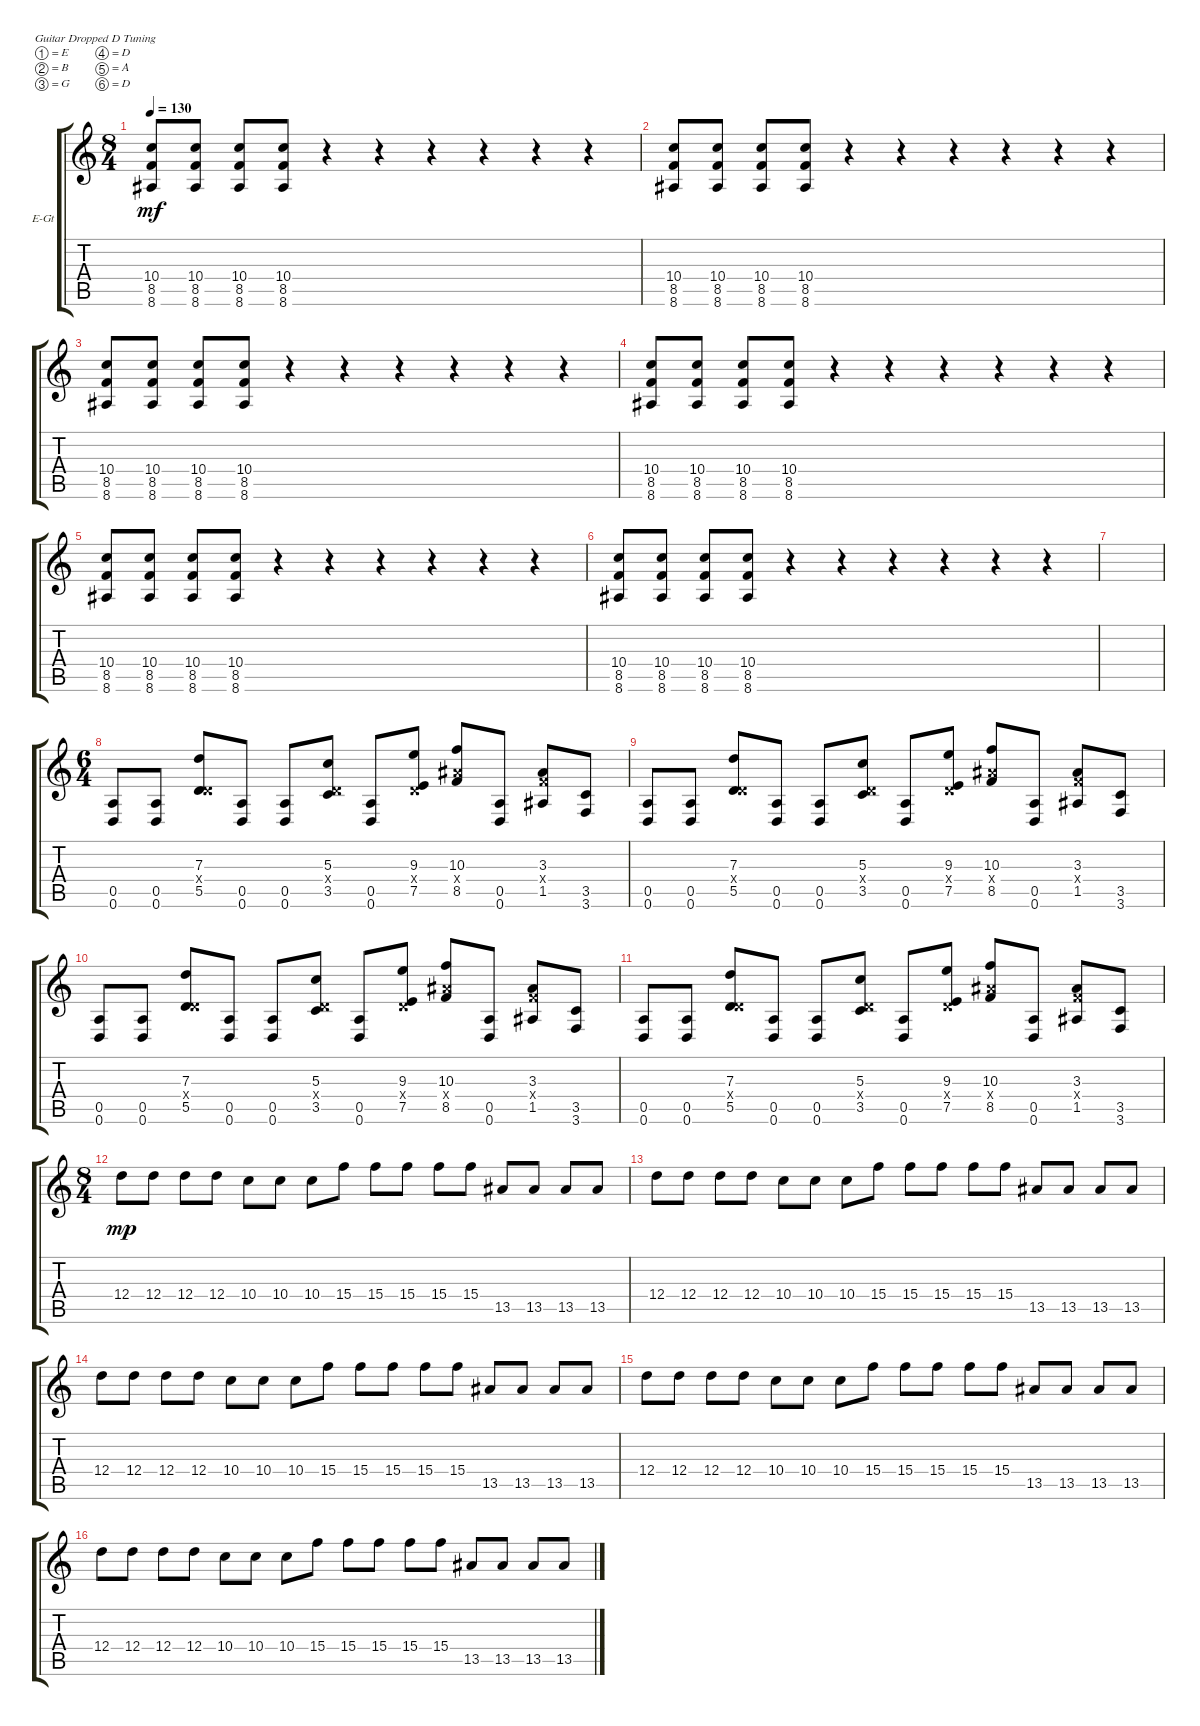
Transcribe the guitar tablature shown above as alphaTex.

\bracketExtendMode groupsimilarinstruments
\firstSystemTrackNameOrientation horizontal
\otherSystemsTrackNameOrientation horizontal
\track ("Electric Guitar 1" "E-Gt") {instrument distortionguitar}
\staff {score tabs}
\tuning (E4 B3 G3 D3 A2 D2)
\ts (8 4)
\tempo 130
\clef g2
\ks c
(8.6 8.5 10.4).8{dy mf} (10.4 8.5 8.6).8 (8.6 8.5 10.4).8 (10.4 8.5 8.6).8 r.4 r.4 r.4 r.4 r.4 r.4 |
(8.6 8.5 10.4).8 (10.4 8.5 8.6).8 (8.6 8.5 10.4).8 (10.4 8.5 8.6).8 r.4 r.4 r.4 r.4 r.4 r.4 |
(8.6 8.5 10.4).8 (10.4 8.5 8.6).8 (8.6 8.5 10.4).8 (10.4 8.5 8.6).8 r.4 r.4 r.4 r.4 r.4 r.4 |
(8.6 8.5 10.4).8 (10.4 8.5 8.6).8 (8.6 8.5 10.4).8 (10.4 8.5 8.6).8 r.4 r.4 r.4 r.4 r.4 r.4 |
(8.6 8.5 10.4).8 (10.4 8.5 8.6).8 (8.6 8.5 10.4).8 (10.4 8.5 8.6).8 r.4 r.4 r.4 r.4 r.4 r.4 |
(8.6 8.5 10.4).8 (10.4 8.5 8.6).8 (8.6 8.5 10.4).8 (10.4 8.5 8.6).8 r.4 r.4 r.4 r.4 r.4 r.4 |
|
\ts (6 4)
(0.6 0.5).8 (0.5 0.6).8 (5.5 0.4{x} 7.3).8 (0.5 0.6).8 (0.5 0.6).8 (3.5 0.4{x} 5.3).8 (0.5 0.6).8 (7.5 0.4{x} 9.3).8 (10.3 8.4{x} 8.5).8 (0.6 0.5).8 (1.5 3.3 3.4{x}).8 (3.6 3.5).8 |
(0.6 0.5).8 (0.5 0.6).8 (5.5 0.4{x} 7.3).8 (0.5 0.6).8 (0.5 0.6).8 (3.5 0.4{x} 5.3).8 (0.5 0.6).8 (7.5 0.4{x} 9.3).8 (10.3 8.4{x} 8.5).8 (0.6 0.5).8 (1.5 3.3 3.4{x}).8 (3.6 3.5).8 |
(0.6 0.5).8 (0.5 0.6).8 (5.5 0.4{x} 7.3).8 (0.5 0.6).8 (0.5 0.6).8 (3.5 0.4{x} 5.3).8 (0.5 0.6).8 (7.5 0.4{x} 9.3).8 (10.3 8.4{x} 8.5).8 (0.6 0.5).8 (1.5 3.3 3.4{x}).8 (3.6 3.5).8 |
(0.6 0.5).8 (0.5 0.6).8 (5.5 0.4{x} 7.3).8 (0.5 0.6).8 (0.5 0.6).8 (3.5 0.4{x} 5.3).8 (0.5 0.6).8 (7.5 0.4{x} 9.3).8 (10.3 8.4{x} 8.5).8 (0.6 0.5).8 (1.5 3.3 3.4{x}).8 (3.6 3.5).8 |
\ts (8 4)
12.4.8{dy mp} 12.4.8 12.4.8 12.4.8 10.4.8 10.4.8 10.4.8 15.4.8 15.4.8 15.4.8 15.4.8 15.4.8 13.5.8 13.5.8 13.5.8 13.5.8 |
12.4.8 12.4.8 12.4.8 12.4.8 10.4.8 10.4.8 10.4.8 15.4.8 15.4.8 15.4.8 15.4.8 15.4.8 13.5.8 13.5.8 13.5.8 13.5.8 |
12.4.8 12.4.8 12.4.8 12.4.8 10.4.8 10.4.8 10.4.8 15.4.8 15.4.8 15.4.8 15.4.8 15.4.8 13.5.8 13.5.8 13.5.8 13.5.8 |
12.4.8 12.4.8 12.4.8 12.4.8 10.4.8 10.4.8 10.4.8 15.4.8 15.4.8 15.4.8 15.4.8 15.4.8 13.5.8 13.5.8 13.5.8 13.5.8 |
12.4.8 12.4.8 12.4.8 12.4.8 10.4.8 10.4.8 10.4.8 15.4.8 15.4.8 15.4.8 15.4.8 15.4.8 13.5.8 13.5.8 13.5.8 13.5.8
